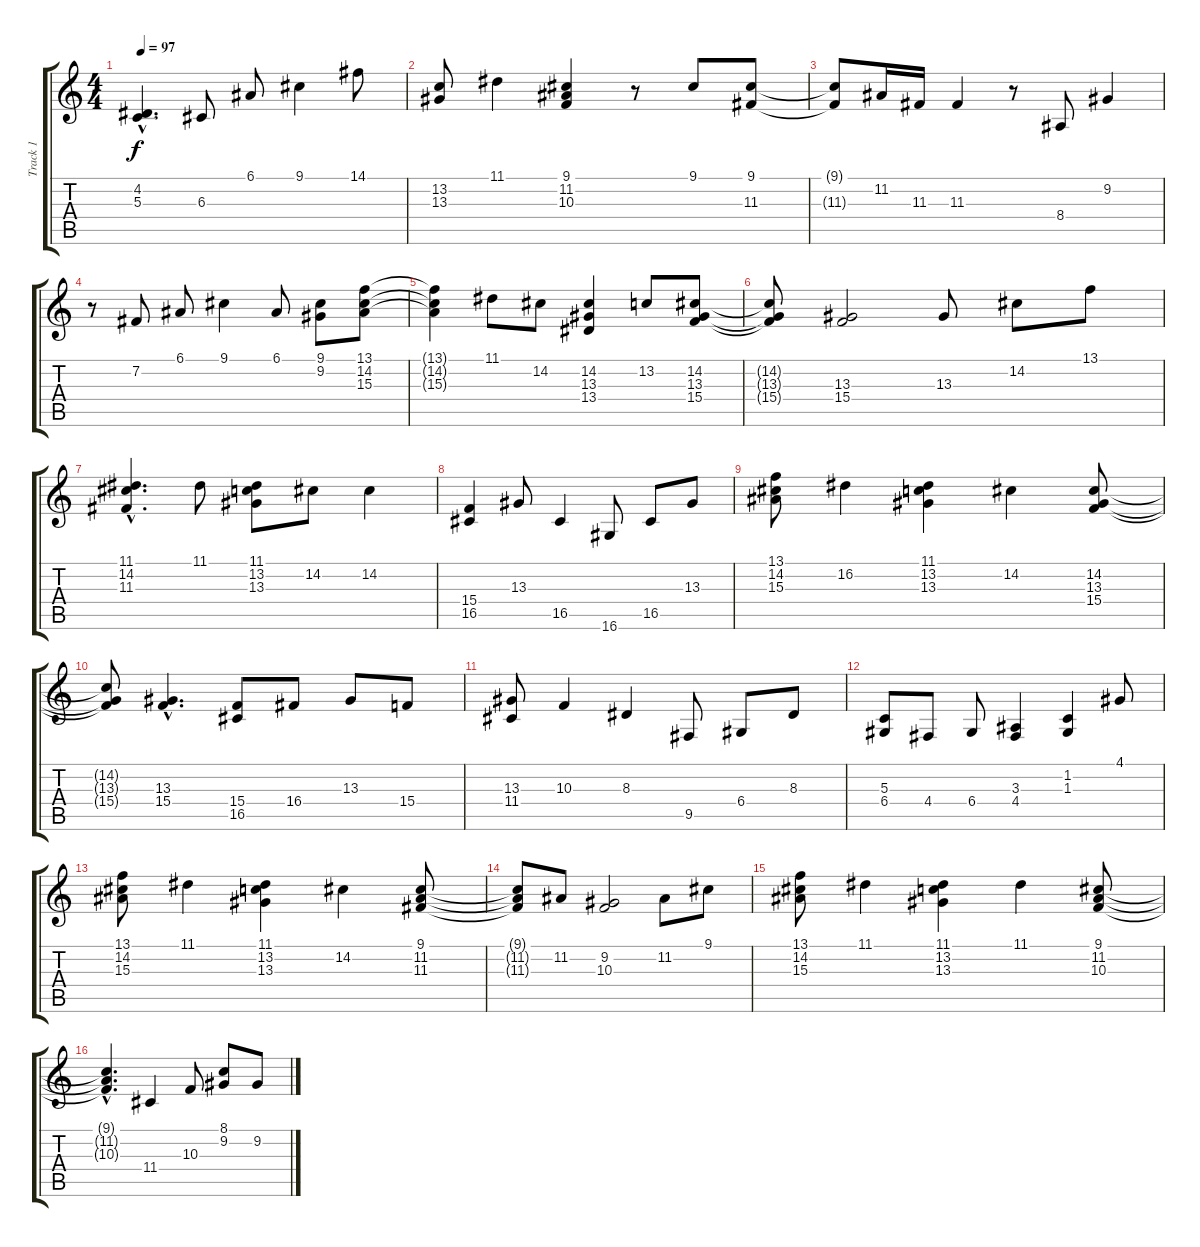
\track ("Track 1" "Track 1") {instrument acousticgrandpiano}
\staff {score tabs}
\tuning (E4 B3 G3 D3 A2 E2) {hide}
\ts (4 4)
\tempo 97
\clef g2
\ks c
(4.2{hac} 5.3{hac}).4{d dy f} 6.3.8 6.1.8 9.1.4 14.1.8 |
(13.2 13.3).8 11.1.4 (9.1 11.2 10.3).4 r.8 9.1.8 (9.1 11.3).8 |
(9.1{t} 11.3{t}).8 11.2.16 11.3.16 11.3.4 r.8 8.4.8 9.2.4 |
r.8 7.2.8 6.1.8 9.1.4 6.1.8 (9.1 9.2).8 (13.1 14.2 15.3).8 |
(13.1{t} 14.2{t} 15.3{t}).4 11.1.8 14.2.8 (14.2 13.3 13.4).4 13.2.8 (14.2 13.3 15.4).8 |
(14.2{t} 13.3{t} 15.4{t}).8 (13.3 15.4).2 13.3.8 14.2.8 13.1.8 |
(11.1{hac} 14.2{hac} 11.3{hac}).4{d} 11.1.8 (11.1 13.2 13.3).8 14.2.8 14.2.4 |
(15.4 16.5).4 13.3.8 16.5.4 16.6.8 16.5.8 13.3.8 |
(13.1 14.2 15.3).8 16.2.4 (11.1 13.2 13.3).4 14.2.4 (14.2 13.3 15.4).8 |
(14.2{t} 13.3{t} 15.4{t}).8 (13.3{hac} 15.4{hac}).4{d} (15.4 16.5).8 16.4.8 13.3.8 15.4.8 |
(13.3 11.4).8 10.3.4 8.3.4 9.5.8 6.4.8 8.3.8 |
(5.3 6.4).8 4.4.8 6.4.8 (3.3 4.4).4 (1.2 1.3).4 4.1.8 |
(13.1 14.2 15.3).8 11.1.4 (11.1 13.2 13.3).4 14.2.4 (9.1 11.2 11.3).8 |
(9.1{t} 11.2{t} 11.3{t}).8 11.2.8 (9.2 10.3).2 11.2.8 9.1.8 |
(13.1 14.2 15.3).8 11.1.4 (11.1 13.2 13.3).4 11.1.4 (9.1 11.2 10.3).8 |
(9.1{hac t} 11.2{hac t} 10.3{hac t}).4{d} 11.4.4 10.3.8 (8.1 9.2).8 9.2.8
